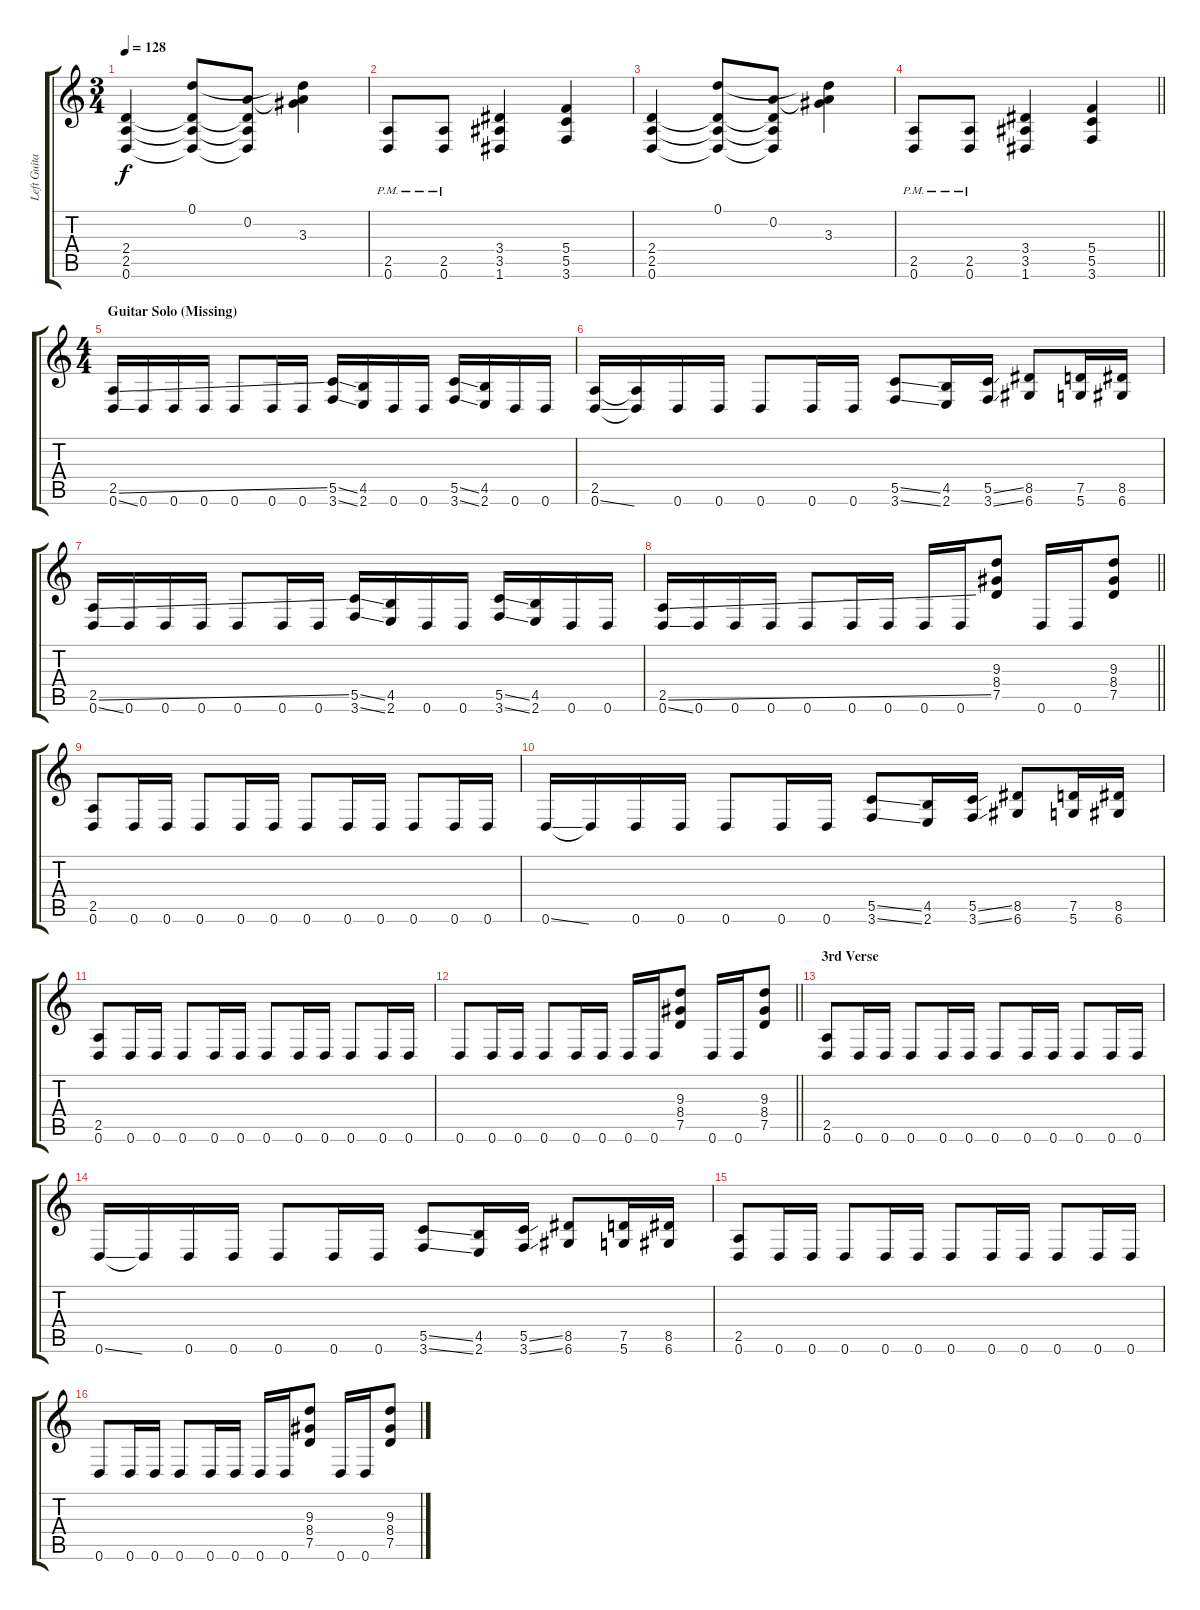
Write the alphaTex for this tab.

\track ("Left Guitar" "Left Guita") {instrument distortionguitar}
\staff {score tabs}
\tuning (D4 A3 F3 C3 G2 D2) {hide}
\ts (3 4)
\tempo 128
\clef g2
\ks c
(2.4 2.5 0.6).4{dy f} (0.1 2.4{t} 2.5{t} 0.6{t}).8 (0.2 2.4{t} 2.5{t} 0.6{t}).8 (0.1{t} 0.2{t} 3.3).4 |
(2.5{pm} 0.6{pm}).8 (2.5{pm} 0.6{pm}).8 (3.4 3.5 1.6).4 (5.4 5.5 3.6).4 |
(2.4 2.5 0.6).4 (0.1 2.4{t} 2.5{t} 0.6{t}).8 (0.2 2.4{t} 2.5{t} 0.6{t}).8 (0.1{t} 0.2{t} 3.3).4 |
\barLineRight lightlight
(2.5{pm} 0.6{pm}).8 (2.5{pm} 0.6{pm}).8 (3.4 3.5 1.6).4 (5.4 5.5 3.6).4 |
\ts (4 4)
\section ("" "Guitar Solo (Missing)")
(2.5{ss} 0.6{ss}).16 0.6.16 0.6.16 0.6.16 0.6.8 0.6.16 0.6.16 (5.5{ss} 3.6{ss}).16 (4.5 2.6).16 0.6.16 0.6.16 (5.5{ss} 3.6{ss}).16 (4.5 2.6).16 0.6.16 0.6.16 |
(2.5 0.6{ss}).16 (2.5{t} 0.6{t}).16 0.6.16 0.6.16 0.6.8 0.6.16 0.6.16 (5.5{ss} 3.6{ss}).8 (4.5 2.6).16 (5.5{ss} 3.6{ss}).16 (8.5 6.6).8 (7.5 5.6).16 (8.5 6.6).16 |
(2.5{ss} 0.6{ss}).16 0.6.16 0.6.16 0.6.16 0.6.8 0.6.16 0.6.16 (5.5{ss} 3.6{ss}).16 (4.5 2.6).16 0.6.16 0.6.16 (5.5{ss} 3.6{ss}).16 (4.5 2.6).16 0.6.16 0.6.16 |
\barLineRight lightlight
(2.5{ss} 0.6{ss}).16 0.6.16 0.6.16 0.6.16 0.6.8 0.6.16 0.6.16 0.6.16 0.6.16 (9.3 8.4 7.5).8 0.6.16 0.6.16 (9.3 8.4 7.5).8 |
(2.5 0.6).8 0.6.16 0.6.16 0.6.8 0.6.16 0.6.16 0.6.8 0.6.16 0.6.16 0.6.8 0.6.16 0.6.16 |
0.6{ss}.16 0.6{t}.16 0.6.16 0.6.16 0.6.8 0.6.16 0.6.16 (5.5{ss} 3.6{ss}).8 (4.5 2.6).16 (5.5{ss} 3.6{ss}).16 (8.5 6.6).8 (7.5 5.6).16 (8.5 6.6).16 |
(2.5 0.6).8 0.6.16 0.6.16 0.6.8 0.6.16 0.6.16 0.6.8 0.6.16 0.6.16 0.6.8 0.6.16 0.6.16 |
\barLineRight lightlight
0.6.8 0.6.16 0.6.16 0.6.8 0.6.16 0.6.16 0.6.16 0.6.16 (9.3 8.4 7.5).8 0.6.16 0.6.16 (9.3 8.4 7.5).8 |
\section ("" "3rd Verse")
(2.5 0.6).8 0.6.16 0.6.16 0.6.8 0.6.16 0.6.16 0.6.8 0.6.16 0.6.16 0.6.8 0.6.16 0.6.16 |
0.6{ss}.16 0.6{t}.16 0.6.16 0.6.16 0.6.8 0.6.16 0.6.16 (5.5{ss} 3.6{ss}).8 (4.5 2.6).16 (5.5{ss} 3.6{ss}).16 (8.5 6.6).8 (7.5 5.6).16 (8.5 6.6).16 |
(2.5 0.6).8 0.6.16 0.6.16 0.6.8 0.6.16 0.6.16 0.6.8 0.6.16 0.6.16 0.6.8 0.6.16 0.6.16 |
0.6.8 0.6.16 0.6.16 0.6.8 0.6.16 0.6.16 0.6.16 0.6.16 (9.3 8.4 7.5).8 0.6.16 0.6.16 (9.3 8.4 7.5).8
